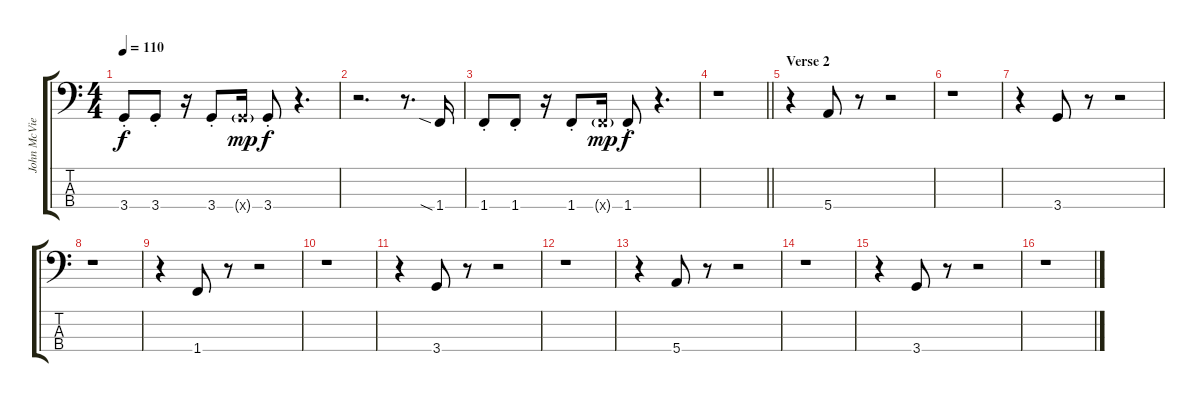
\track ("John McVie (Bass)" "John McVie") {instrument electricbassfinger}
\staff {score tabs}
\tuning (G2 D2 A1 E1) {hide}
\ts (4 4)
\tempo 110
\clef f4
\ks aminor
3.4{st}.8{dy f} 3.4{st}.8 r.16 3.4{st}.8 3.4{g x}.16{dy mp} 3.4{st}.8{dy f} r.4{d} |
r.2{d} r.8{d} 1.4{sia}.16 |
1.4{st}.8 1.4{st}.8 r.16 1.4{st}.8 1.4{g x}.16{dy mp} 1.4{st}.8{dy f} r.4{d} |
\barLineRight lightlight
r.1 |
\section ("" "Verse 2")
r.4 5.4.8 r.8 r.2 |
r.1 |
r.4 3.4.8 r.8 r.2 |
r.1 |
r.4 1.4.8 r.8 r.2 |
r.1 |
r.4 3.4.8 r.8 r.2 |
r.1 |
r.4 5.4.8 r.8 r.2 |
r.1 |
r.4 3.4.8 r.8 r.2 |
r.1
